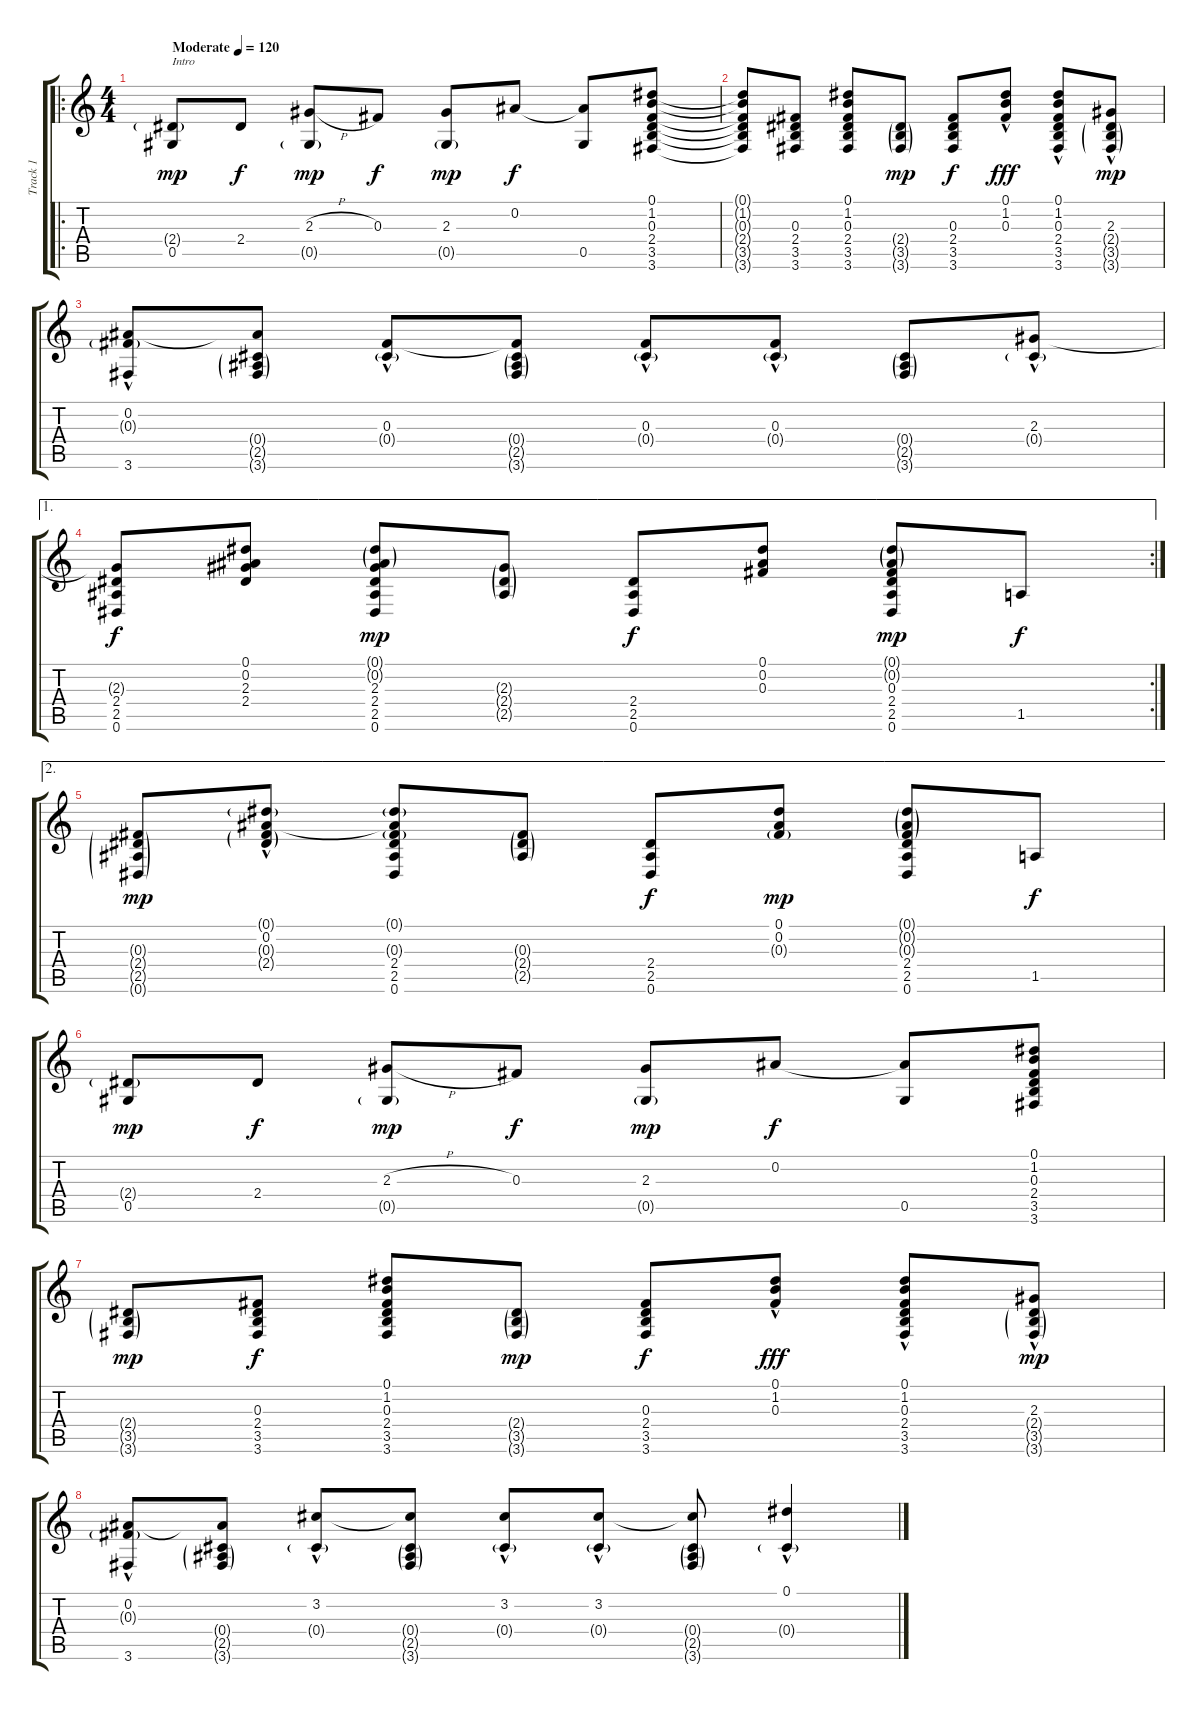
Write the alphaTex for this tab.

\track ("Track 1" "Track 1") {instrument acousticguitarsteel}
\staff {score tabs}
\tuning (Eb4 Bb3 Gb3 Db3 Ab2 Eb2) {hide}
\ro
\ts (4 4)
\tempo (120 "Moderate")
\clef g2
\ks c
(2.4{g} 0.5).8{txt "Intro" dy mp instrument acousticguitarsteel} 2.4.8{dy f} (2.3{h} 0.5{g}).8{dy mp} 0.3.8{dy f} (2.3 0.5{g}).8{dy mp} 0.2.8{dy f} (0.2{t} 0.5).8 (0.1 1.2 0.3 2.4 3.5 3.6).8 |
(0.1{t} 1.2{t} 0.3{t} 2.4{t} 3.5{t} 3.6{t}).8 (0.3 2.4 3.5 3.6).8 (0.1 1.2 0.3 2.4 3.5 3.6).8 (2.4{g} 3.5{g} 3.6{g}).8{dy mp} (0.3 2.4 3.5 3.6).8{dy f} (0.1 1.2 0.3{hac}).8{dy fff} (0.1 1.2 0.3{hac} 2.4 3.5 3.6).8 (2.3{hac} 2.4{g} 3.5{g} 3.6{g}).8{dy mp} |
(0.2{hac} 0.3{g} 3.6).8 (0.2{t} 0.4{g} 2.5{g} 3.6{g}).8 (0.3{hac} 0.4{g}).8 (0.3{t} 0.4{g} 2.5{g} 3.6{g}).8 (0.3{hac} 0.4{g}).8 (0.3{hac} 0.4{g}).8 (0.4{g} 2.5{g} 3.6{g}).8 (2.3{hac} 0.4{g}).8 |
\ae 1
\rc 2
(2.3{t} 2.4 2.5 0.6).8{dy f} (0.1 0.2 2.3 2.4).8 (0.1{g} 0.2{g} 2.3 2.4 2.5 0.6).8{dy mp} (2.3{g} 2.4{g} 2.5{g}).8 (2.4 2.5 0.6).8{dy f} (0.1 0.2 0.3).8 (0.1{g} 0.2{g} 0.3 2.4 2.5 0.6).8{dy mp} 1.5.8{dy f} |
\ae 2
(0.3{g} 2.4{g} 2.5{g} 0.6{g}).8{dy mp} (0.1{g} 0.2{hac} 0.3{g} 2.4{g}).8 (0.1{g} 0.2{t} 0.3{g} 2.4 2.5 0.6).8 (0.3{g} 2.4{g} 2.5{g}).8 (2.4 2.5 0.6).8{dy f} (0.1 0.2 0.3{g}).8{dy mp} (0.1{g} 0.2{g} 0.3{g} 2.4 2.5 0.6).8 1.5.8{dy f} |
(2.4{g} 0.5).8{dy mp} 2.4.8{dy f} (2.3{h} 0.5{g}).8{dy mp} 0.3.8{dy f} (2.3 0.5{g}).8{dy mp} 0.2.8{dy f} (0.2{t} 0.5).8 (0.1 1.2 0.3 2.4 3.5 3.6).8 |
(2.4{g} 3.5{g} 3.6{g}).8{dy mp} (0.3 2.4 3.5 3.6).8{dy f} (0.1 1.2 0.3 2.4 3.5 3.6).8 (2.4{g} 3.5{g} 3.6{g}).8{dy mp} (0.3 2.4 3.5 3.6).8{dy f} (0.1 1.2 0.3{hac}).8{dy fff} (0.1 1.2 0.3{hac} 2.4 3.5 3.6).8 (2.3{hac} 2.4{g} 3.5{g} 3.6{g}).8{dy mp} |
(0.2{hac} 0.3{g} 3.6).8 (0.2{t} 0.4{g} 2.5{g} 3.6{g}).8 (3.2{hac} 0.4{g}).8 (3.2{t} 0.4{g} 2.5{g} 3.6{g}).8 (3.2{hac} 0.4{g}).8 (3.2{hac} 0.4{g}).8 (3.2{t} 0.4{g} 2.5{g} 3.6{g}).8 (0.1{hac} 0.4{g}).4
